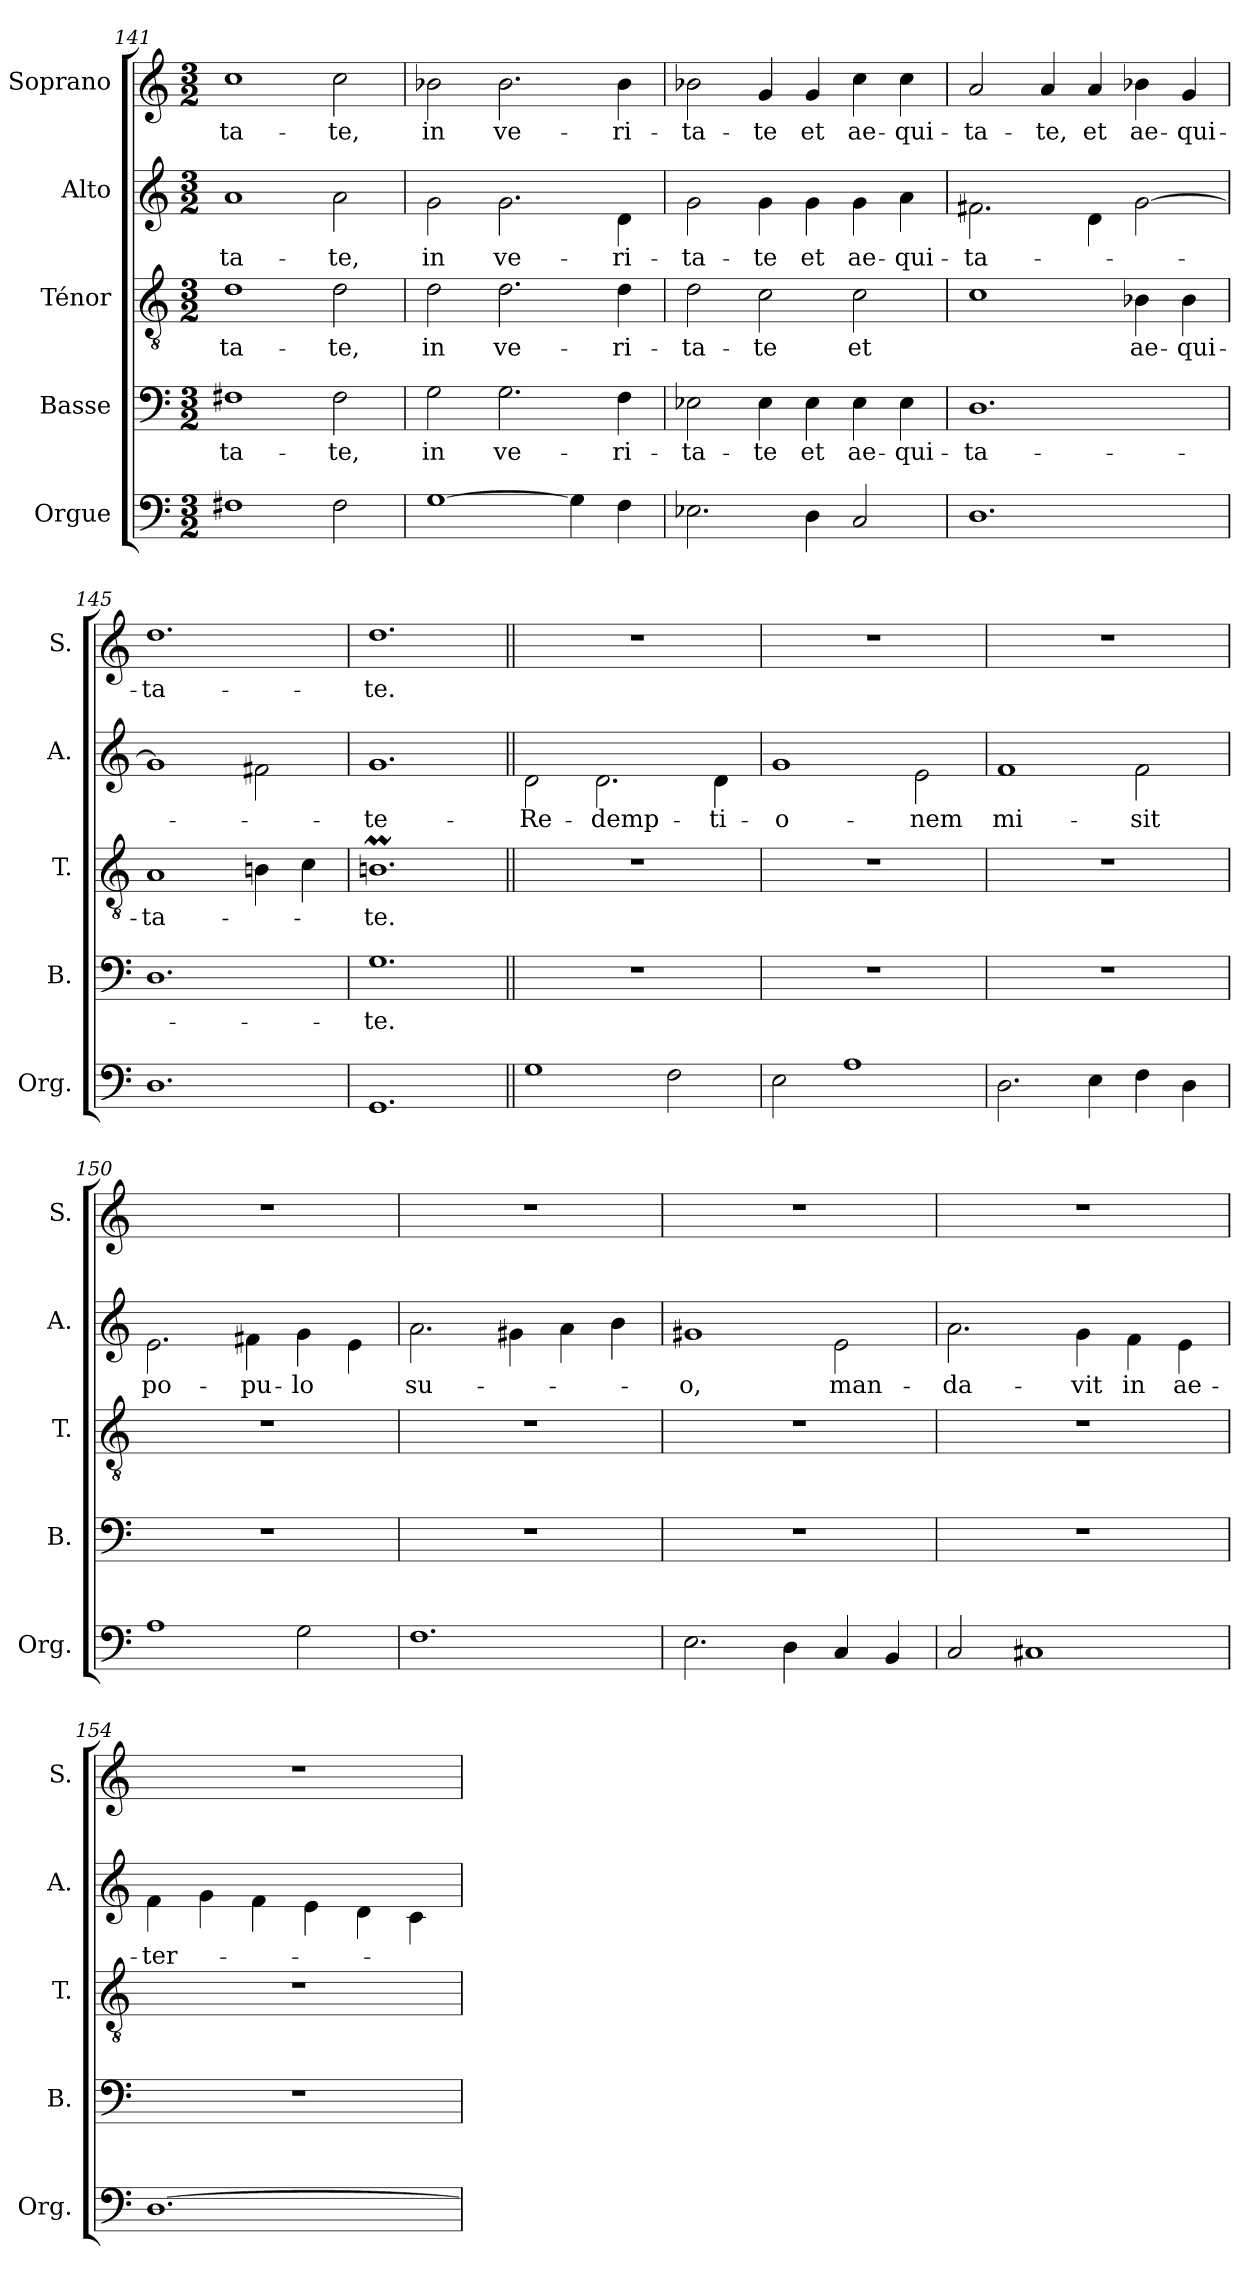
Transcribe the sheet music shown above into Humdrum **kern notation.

**kern	**kern	**text	**kern	**text	**kern	**text	**kern	**text
*part5	*part4	*part4	*part3	*part3	*part2	*part2	*part1	*part1
*staff5	*staff4	*staff4	*staff3	*staff3	*staff2	*staff2	*staff1	*staff1
*I"Orgue	*I"Basse	*	*I"Ténor	*	*I"Alto	*	*I"Soprano	*
*I'Org.	*I'B.	*	*I'T.	*	*I'A.	*	*I'S.	*
*clefF4	*clefF4	*	*clefGv2	*	*clefG2	*	*clefG2	*
*k[]	*k[]	*	*k[]	*	*k[]	*	*k[]	*
*M3/2	*M3/2	*	*M3/2	*	*M3/2	*	*M3/2	*
=141	=141	=141	=141	=141	=141	=141	=141	=141
!	!	!LO:LY:b	!	!LO:LY:b	!	!LO:LY:b	!	!LO:LY:b
1F#X	1F#X	-ta-	1d	-ta-	1a	-ta-	1cc	-ta-
!	!	!LO:LY:b	!	!LO:LY:b	!	!LO:LY:b	!	!LO:LY:b
2F#\	2F#\	-te,	2d\	-te,	2a\	-te,	2cc\	-te,
=142	=142	=142	=142	=142	=142	=142	=142	=142
!	!	!LO:LY:b	!	!LO:LY:b	!	!LO:LY:b	!	!LO:LY:b
[1G	2G\	in	2d\	in	2g\	in	2b-X\	in
!	!	!LO:LY:b	!	!LO:LY:b	!	!LO:LY:b	!	!LO:LY:b
.	2.G\	ve-	2.d\	ve-	2.g\	ve-	2.b-\	ve-
4G\]	.	.	.	.	.	.	.	.
!	!	!LO:LY:b	!	!LO:LY:b	!	!LO:LY:b	!	!LO:LY:b
4F\	4F\	-ri-	4d\	-ri-	4d\	-ri-	4b-\	-ri-
=143	=143	=143	=143	=143	=143	=143	=143	=143
!	!	!LO:LY:b	!	!LO:LY:b	!	!LO:LY:b	!	!LO:LY:b
2.E-X\	2E-X\	-ta-	2d\	-ta-	2g\	-ta-	2b-X\	-ta-
!	!	!LO:LY:b	!	!LO:LY:b	!	!LO:LY:b	!	!LO:LY:b
.	4E-\	-te	2c\	-te	4g\	-te	4g/	-te
!	!	!LO:LY:b	!	!	!	!LO:LY:b	!	!LO:LY:b
4D\	4E-\	et	.	.	4g\	et	4g/	et
!	!	!LO:LY:b	!	!LO:LY:b	!	!LO:LY:b	!	!LO:LY:b
2C/	4E-\	ae-	2c\	et	4g\	ae-	4cc\	ae-
!	!	!LO:LY:b	!	!	!	!LO:LY:b	!	!LO:LY:b
.	4E-\	-qui-	.	.	4a\	-qui-	4cc\	-qui-
=144	=144	=144	=144	=144	=144	=144	=144	=144
!	!	!LO:LY:b	!	!	!	!LO:LY:b	!	!LO:LY:b
1.D	1.D	-ta-	1c	.	2.f#X\	-ta-	2a/	-ta-
!	!	!	!	!	!	!	!	!LO:LY:b
.	.	.	.	.	.	.	4a/	-te,
!	!	!	!	!	!	!	!	!LO:LY:b
.	.	.	.	.	4d\	.	4a/	et
!	!	!	!	!LO:LY:b	!	!	!	!LO:LY:b
.	.	.	4B-X\	ae-	[2g\	.	4b-X\	ae-
!	!	!	!	!LO:LY:b	!	!	!	!LO:LY:b
.	.	.	4B-\	-qui-	.	.	4g/	-qui-
=145	=145	=145	=145	=145	=145	=145	=145	=145
!	!	!	!	!LO:LY:b	!	!	!	!LO:LY:b
1.D	1.D	.	1A	-ta-	1g]	.	1.dd	-ta-
.	.	.	4Bn\	.	2f#X\	.	.	.
.	.	.	4c\	.	.	.	.	.
=146	=146	=146	=146	=146	=146	=146	=146	=146
!	!	!LO:LY:b	!	!LO:LY:b	!	!LO:LY:b	!	!LO:LY:b
1.GG	1.G	-te.	1.Bnm	-te.	1.g	-te-	1.dd	-te.
=147||	=147||	=147||	=147||	=147||	=147||	=147||	=147||	=147||
!	!	!	!	!	!	!LO:LY:b	!	!
1G	1.r	.	1.r	.	2d\	-Re-	1.r	.
!	!	!	!	!	!	!LO:LY:b	!	!
.	.	.	.	.	2.d\	-demp-	.	.
2F\	.	.	.	.	.	.	.	.
!	!	!	!	!	!	!LO:LY:b	!	!
.	.	.	.	.	4d\	-ti-	.	.
!!LO:PB:g=z
=148	=148	=148	=148	=148	=148	=148	=148	=148
!	!	!	!	!	!	!LO:LY:b	!	!
2E\	1.r	.	1.r	.	1g	-o-	1.r	.
1A	.	.	.	.	.	.	.	.
!	!	!	!	!	!	!LO:LY:b	!	!
.	.	.	.	.	2e\	-nem	.	.
=149	=149	=149	=149	=149	=149	=149	=149	=149
!	!	!	!	!	!	!LO:LY:b	!	!
2.D\	1.r	.	1.r	.	1f	mi-	1.r	.
4E\	.	.	.	.	.	.	.	.
!	!	!	!	!	!	!LO:LY:b	!	!
4F\	.	.	.	.	2f\	-sit	.	.
4D\	.	.	.	.	.	.	.	.
=150	=150	=150	=150	=150	=150	=150	=150	=150
!	!	!	!	!	!	!LO:LY:b	!	!
1A	1.r	.	1.r	.	2.e\	po-	1.r	.
!	!	!	!	!	!	!LO:LY:b	!	!
.	.	.	.	.	4f#X\	-pu-	.	.
!	!	!	!	!	!	!LO:LY:b	!	!
2G\	.	.	.	.	4g\	-lo	.	.
.	.	.	.	.	4e\	.	.	.
=151	=151	=151	=151	=151	=151	=151	=151	=151
!	!	!	!	!	!	!LO:LY:b	!	!
1.F	1.r	.	1.r	.	2.a\	su-	1.r	.
.	.	.	.	.	4g#X\	.	.	.
.	.	.	.	.	4a\	.	.	.
.	.	.	.	.	4b\	.	.	.
=152	=152	=152	=152	=152	=152	=152	=152	=152
!	!	!	!	!	!	!LO:LY:b	!	!
2.E\	1.r	.	1.r	.	1g#X	-o,	1.r	.
4D\	.	.	.	.	.	.	.	.
!	!	!	!	!	!	!LO:LY:b	!	!
4C/	.	.	.	.	2e\	man-	.	.
4BB/	.	.	.	.	.	.	.	.
=153	=153	=153	=153	=153	=153	=153	=153	=153
!	!	!	!	!	!	!LO:LY:b	!	!
2C/	1.r	.	1.r	.	2.a\	-da-	1.r	.
1C#X	.	.	.	.	.	.	.	.
!	!	!	!	!	!	!LO:LY:b	!	!
.	.	.	.	.	4g\	-vit	.	.
!	!	!	!	!	!	!LO:LY:b	!	!
.	.	.	.	.	4f\	in	.	.
!	!	!	!	!	!	!LO:LY:b	!	!
.	.	.	.	.	4e\	ae-	.	.
=154	=154	=154	=154	=154	=154	=154	=154	=154
!	!	!	!	!	!	!LO:LY:b	!	!
[1.D	1.r	.	1.r	.	4f\	-ter-	1.r	.
.	.	.	.	.	4g\	.	.	.
.	.	.	.	.	4f\	.	.	.
.	.	.	.	.	4e\	.	.	.
.	.	.	.	.	4d\	.	.	.
.	.	.	.	.	4c\	.	.	.
=	=	=	=	=	=	=	=	=
*-	*-	*-	*-	*-	*-	*-	*-	*-
